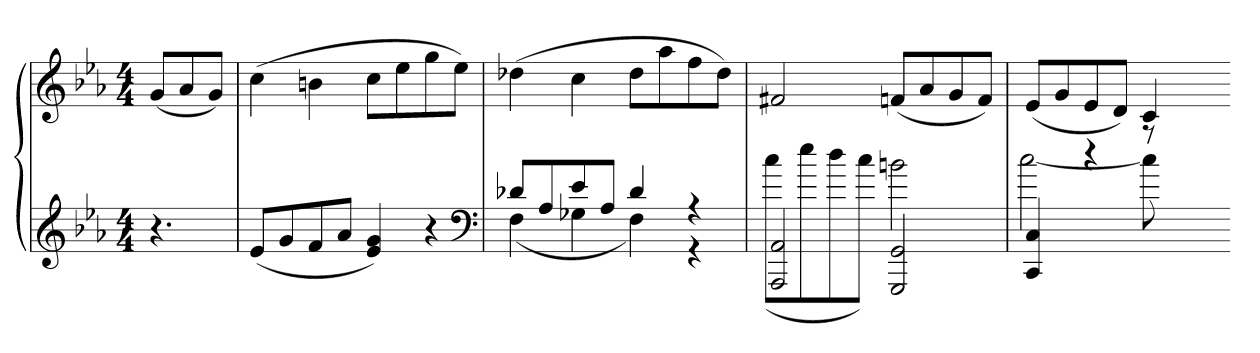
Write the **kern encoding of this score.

**kern	**kern
*part1	*part1
*staff2	*staff1
*clefG2	*clefG2
*k[b-e-a-]	*k[b-e-a-]
*c:	*c:
*M4/4	*M4/4
=	=
4.r	(8gL
.	8a-
.	8gJ)
=77	=77
(8e-L	(4cc
8g	.
8f	4bn
8a-J	.
4e- 4g)	8ccL
.	8ee-
4r	8gg
.	8ee-J)
*clefF4	*
=78	=78
*^	*
8d-XL	(4F	(4dd-X
8A-	.	.
8e-	4G-X	4cc
8A-J	.	.
4d-	4F)	8dd-L
.	.	8aa-
4r	4r	8ff
.	.	8dd-J)
=79	=79	=79
2AAA- 2AA-	(8ccL	2f#X
.	8ee-	.
.	8dd	.
.	8ccJ)	.
2GGG 2GG	2bn	(8fnL
.	.	8a-
.	.	8g
.	.	8fJ)
=80	=80	=80
4CC 4C	[2cc	(8e-L
.	.	8g
4r	.	8e-
.	.	8dJ)
8r	8cc]	4c
8ryy	8ryy	.
8ryy	8ryy	8ryy
*v	*v	*
=-	=-
*-	*-
